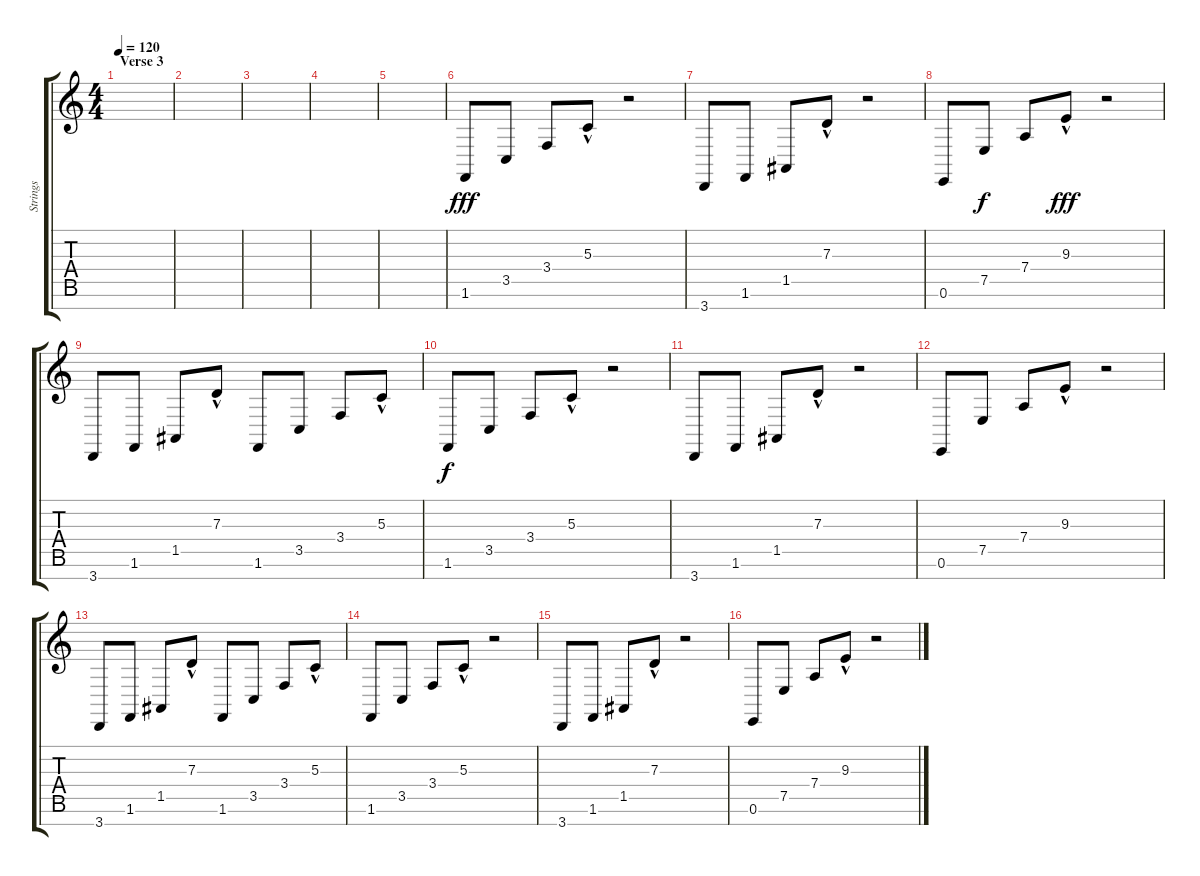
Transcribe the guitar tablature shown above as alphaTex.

\track ("Strings" "Strings") {instrument stringensemble1}
\staff {score tabs}
\tuning (E4 B3 G3 D3 A2 E2 B1) {hide}
\ts (4 4)
\section ("" "Verse 3")
\tempo 120
\clef g2
\ks c
|
|
|
|
|
1.6.8{dy fff} 3.5.8 3.4.8 5.3{hac}.8 r.2 |
3.7.8 1.6.8 1.5.8 7.3{hac}.8 r.2 |
0.6.8 7.5.8{dy f} 7.4.8 9.3{hac}.8{dy fff} r.2 |
3.7.8 1.6.8 1.5.8 7.3{hac}.8 1.6.8{instrument stringensemble1} 3.5.8 3.4.8 5.3{hac}.8 |
1.6.8{dy f instrument stringensemble1} 3.5.8 3.4.8 5.3{hac}.8 r.2 |
3.7.8 1.6.8 1.5.8 7.3{hac}.8 r.2 |
0.6.8 7.5.8 7.4.8 9.3{hac}.8 r.2 |
3.7.8 1.6.8 1.5.8 7.3{hac}.8 1.6.8{instrument stringensemble1} 3.5.8 3.4.8 5.3{hac}.8 |
1.6.8{instrument stringensemble1} 3.5.8 3.4.8 5.3{hac}.8 r.2 |
3.7.8 1.6.8 1.5.8 7.3{hac}.8 r.2 |
0.6.8 7.5.8 7.4.8 9.3{hac}.8 r.2
